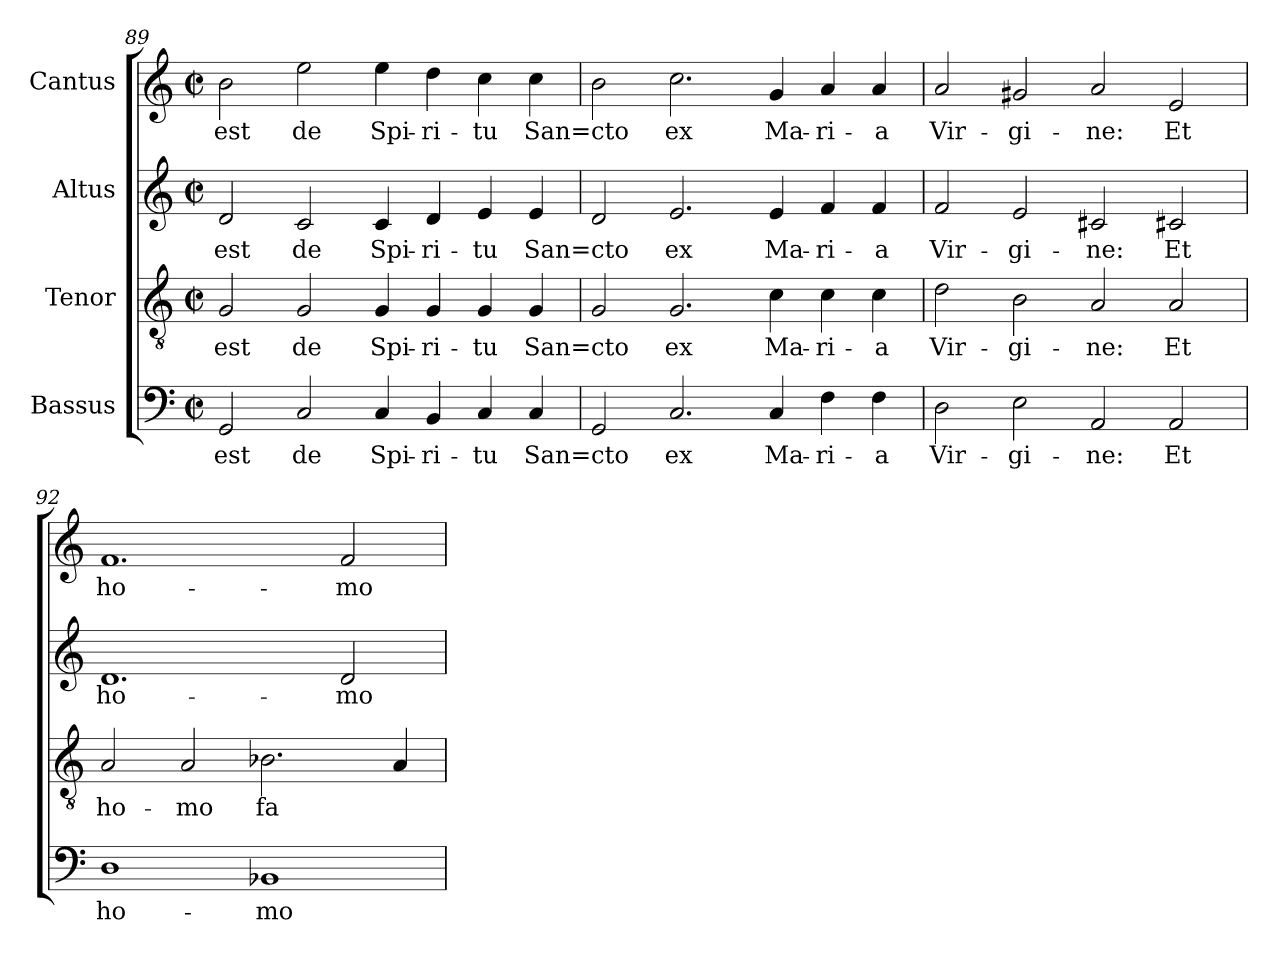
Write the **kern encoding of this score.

**kern	**text	**kern	**text	**kern	**text	**kern	**text
*part4	*part4	*part3	*part3	*part2	*part2	*part1	*part1
*staff4	*staff4	*staff3	*staff3	*staff2	*staff2	*staff1	*staff1
*I"Bassus	*	*I"Tenor	*	*I"Altus	*	*I"Cantus	*
*clefF4	*	*clefGv2	*	*clefG2	*	*clefG2	*
*k[]	*	*k[]	*	*k[]	*	*k[]	*
*C:	*	*C:	*	*C:	*	*C:	*
*M2/2	*	*M2/2	*	*M2/2	*	*M2/2	*
*met(c|)	*	*met(c|)	*	*met(c|)	*	*met(c|)	*
=89	=89	=89	=89	=89	=89	=89	=89
!	!LO:LY:b:cj	!	!LO:LY:b	!	!LO:LY:b:cj	!	!LO:LY:b:cj
2GG/	est	2G/	est	2d/	est	2b\	est
!	!LO:LY:b:cj	!	!LO:LY:b	!	!LO:LY:b:cj	!	!LO:LY:b:cj
2C/	de	2G/	de	2c/	de	2ee\	de
!	!LO:LY:b:cj	!	!LO:LY:b	!	!LO:LY:b:cj	!	!LO:LY:b:cj
4C/	Spi-	4G/	Spi-	4c/	Spi-	4ee\	Spi-
!	!LO:LY:b:cj	!	!LO:LY:b	!	!LO:LY:b:cj	!	!LO:LY:b:cj
4BB/	-ri-	4G/	-ri-	4d/	-ri-	4dd\	-ri-
!	!LO:LY:b:cj	!	!LO:LY:b	!	!LO:LY:b:cj	!	!LO:LY:b:cj
4C/	-tu	4G/	-tu	4e/	-tu	4cc\	-tu
!	!LO:LY:b:cj	!	!LO:LY:b	!	!LO:LY:b:cj	!	!LO:LY:b:cj
4C/	San=cto	4G/	San=cto	4e/	San=cto	4cc\	San=cto
=90	=90	=90	=90	=90	=90	=90	=90
!	!LO:LY:b:cj	!	!LO:LY:b	!	!LO:LY:b:cj	!	!LO:LY:b:cj
2GG/	.	2G/	.	2d/	.	2b\	.
!	!LO:LY:b:cj	!	!LO:LY:b	!	!LO:LY:b:cj	!	!LO:LY:b:cj
2.C/	ex	2.G/	ex	2.e/	ex	2.cc\	ex
!	!LO:LY:b:cj	!	!LO:LY:b	!	!LO:LY:b:cj	!	!LO:LY:b:cj
4C/	Ma-	4c\	Ma-	4e/	Ma-	4g/	Ma-
!	!LO:LY:b:cj	!	!LO:LY:b	!	!LO:LY:b:cj	!	!LO:LY:b:cj
4F\	-ri-	4c\	-ri-	4f/	-ri-	4a/	-ri-
!	!LO:LY:b:cj	!	!LO:LY:b	!	!LO:LY:b:cj	!	!LO:LY:b:cj
4F\	-a	4c\	-a	4f/	-a	4a/	-a
=91	=91	=91	=91	=91	=91	=91	=91
!	!LO:LY:b:cj	!	!LO:LY:b	!	!LO:LY:b:cj	!	!LO:LY:b:cj
2D\	Vir-	2d\	Vir-	2f/	Vir-	2a/	Vir-
!	!LO:LY:b:cj	!	!LO:LY:b	!	!LO:LY:b:cj	!	!LO:LY:b:cj
2E\	-gi-	2B\	-gi-	2e/	-gi-	2g#X/	-gi-
!	!LO:LY:b:cj	!	!LO:LY:b	!	!LO:LY:b:cj	!	!LO:LY:b:cj
2AA/	-ne:	2A/	-ne:	2c#X/	-ne:	2a/	-ne:
!	!LO:LY:b:cj	!	!LO:LY:b	!	!LO:LY:b:cj	!	!LO:LY:b:cj
2AA/	Et	2A/	Et	2c#X/	Et	2e/	Et
=92	=92	=92	=92	=92	=92	=92	=92
!	!LO:LY:b:cj	!	!LO:LY:b	!	!LO:LY:b:cj	!	!LO:LY:b:cj
1D	ho-	2A/	ho-	1.d	ho-	1.f	ho-
!	!	!	!LO:LY:b	!	!	!	!
.	.	2A/	-mo	.	.	.	.
!	!LO:LY:b:cj	!	!LO:LY:b	!	!	!	!
1BB-X	-mo	2.B-X\	fa-	.	.	.	.
!	!	!	!	!	!LO:LY:b:cj	!	!LO:LY:b:cj
.	.	.	.	2d/	-mo	2f/	-mo
!	!	!	!LO:LY:b	!	!	!	!
.	.	4A/	--	.	.	.	.
=	=	=	=	=	=	=	=
*-	*-	*-	*-	*-	*-	*-	*-
